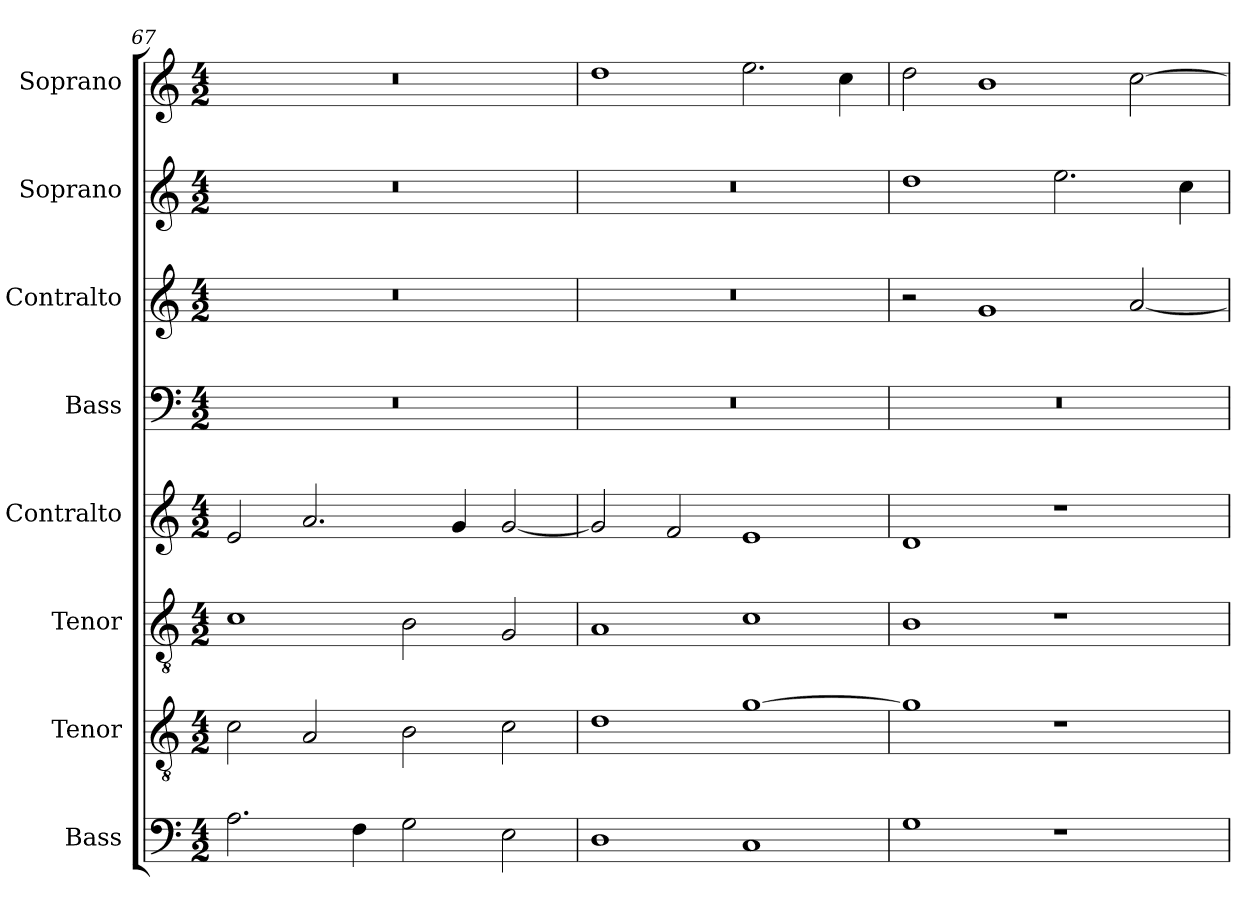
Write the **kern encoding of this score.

**kern	**kern	**kern	**kern	**kern	**kern	**kern	**kern
*part8	*part7	*part6	*part5	*part4	*part3	*part2	*part1
*staff8	*staff7	*staff6	*staff5	*staff4	*staff3	*staff2	*staff1
*I"Bass	*I"Tenor	*I"Tenor	*I"Contralto	*I"Bass	*I"Contralto	*I"Soprano	*I"Soprano
*I'B	*I'T	*I'T	*I'A	*I'B	*I'A	*I'S	*I'S
*clefF4	*clefGv2	*clefGv2	*clefG2	*clefF4	*clefG2	*clefG2	*clefG2
*k[]	*k[]	*k[]	*k[]	*k[]	*k[]	*k[]	*k[]
*G:mix	*G:mix	*G:mix	*G:mix	*G:mix	*G:mix	*G:mix	*G:mix
*M4/2	*M4/2	*M4/2	*M4/2	*M4/2	*M4/2	*M4/2	*M4/2
=67	=67	=67	=67	=67	=67	=67	=67
2.A	2c	1c	2e	0r	0r	0r	0r
.	2A	.	2.a	.	.	.	.
4F	.	.	.	.	.	.	.
2G	2B	2B	.	.	.	.	.
.	.	.	4g	.	.	.	.
2E	2c	2G	[2g	.	.	.	.
=68	=68	=68	=68	=68	=68	=68	=68
1D	1d	1A	2g]	0r	0r	0r	1dd
.	.	.	2f	.	.	.	.
1C	[1g	1c	1e	.	.	.	2.ee
.	.	.	.	.	.	.	4cc
=69	=69	=69	=69	=69	=69	=69	=69
1G	1g]	1B	1d	0r	2r	1dd	2dd
.	.	.	.	.	1g	.	1b
1r	1r	1r	1r	.	.	2.ee	.
.	.	.	.	.	[2a	.	[2cc
.	.	.	.	.	.	4cc	.
=	=	=	=	=	=	=	=
*-	*-	*-	*-	*-	*-	*-	*-
